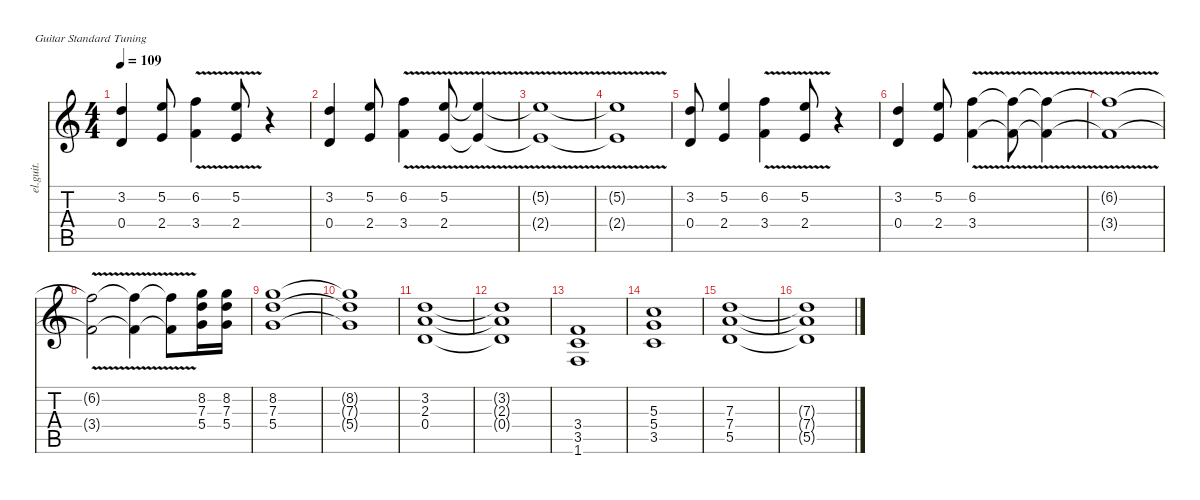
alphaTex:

\defaultSystemsLayout 4
\hideDynamics
\bracketExtendMode nobrackets
\otherSystemsTrackNameOrientation horizontal
\track ("Guit I" "el.guit.") {instrument electricguitarclean}
\staff {score tabs}
\tuning (E4 B3 G3 D3 A2 E2)
\ts (4 4)
\tempo 109
\clef g2
\ks c
(3.2 0.4).4{dy f beam Up} (5.2 2.4).8{beam Up} (6.2 3.4{v}).4{beam Down} (5.2 2.4{v}).8{beam Up} r.4{beam Up} |
(3.2 0.4).4{beam Up} (5.2 2.4).8{beam Up} (6.2 3.4{v}).4{beam Down} (5.2 2.4{v}).8{beam Up} (5.2{t} 2.4{v t}).4{dy mf beam Up} |
(5.2{t} 2.4{v t}).1{dy f beam Up} |
(5.2{t} 2.4{v t}).1{beam Up} |
(3.2 0.4).8{beam Up} (5.2 2.4).4{beam Up} (6.2 3.4{v}).4{beam Down} (5.2 2.4{v}).8{beam Up} r.4{beam Up} |
(3.2 0.4).4{beam Up} (5.2 2.4).8{beam Up} (6.2 3.4{v}).4{beam Down} (6.2{t} 3.4{v t}).8{beam Down} (6.2{t} 3.4{v t}).4{dy mf beam Down} |
(6.2{t} 3.4{v t}).1{dy f beam Down} |
(6.2{t} 3.4{v t}).2{beam Down} (6.2{t} 3.4{v t}).4{dy mf beam Down} (6.2{t} 3.4{v t}).8{dy f beam Down} (8.2 7.3 5.4).16{beam Down} (8.2 7.3 5.4).16{beam Down} |
(8.2 7.3 5.4).1{beam Down} |
(8.2{t} 7.3{t} 5.4{t}).1{beam Down} |
(3.2 2.3 0.4).1{beam Up} |
(3.2{t} 2.3{t} 0.4{t}).1{beam Up} |
(3.4 3.5 1.6).1{beam Up} |
(5.3 5.4 3.5).1{beam Up} |
(7.3 7.4 5.5).1{beam Up} |
(7.3{t} 7.4{t} 5.5{t}).1{beam Up}
